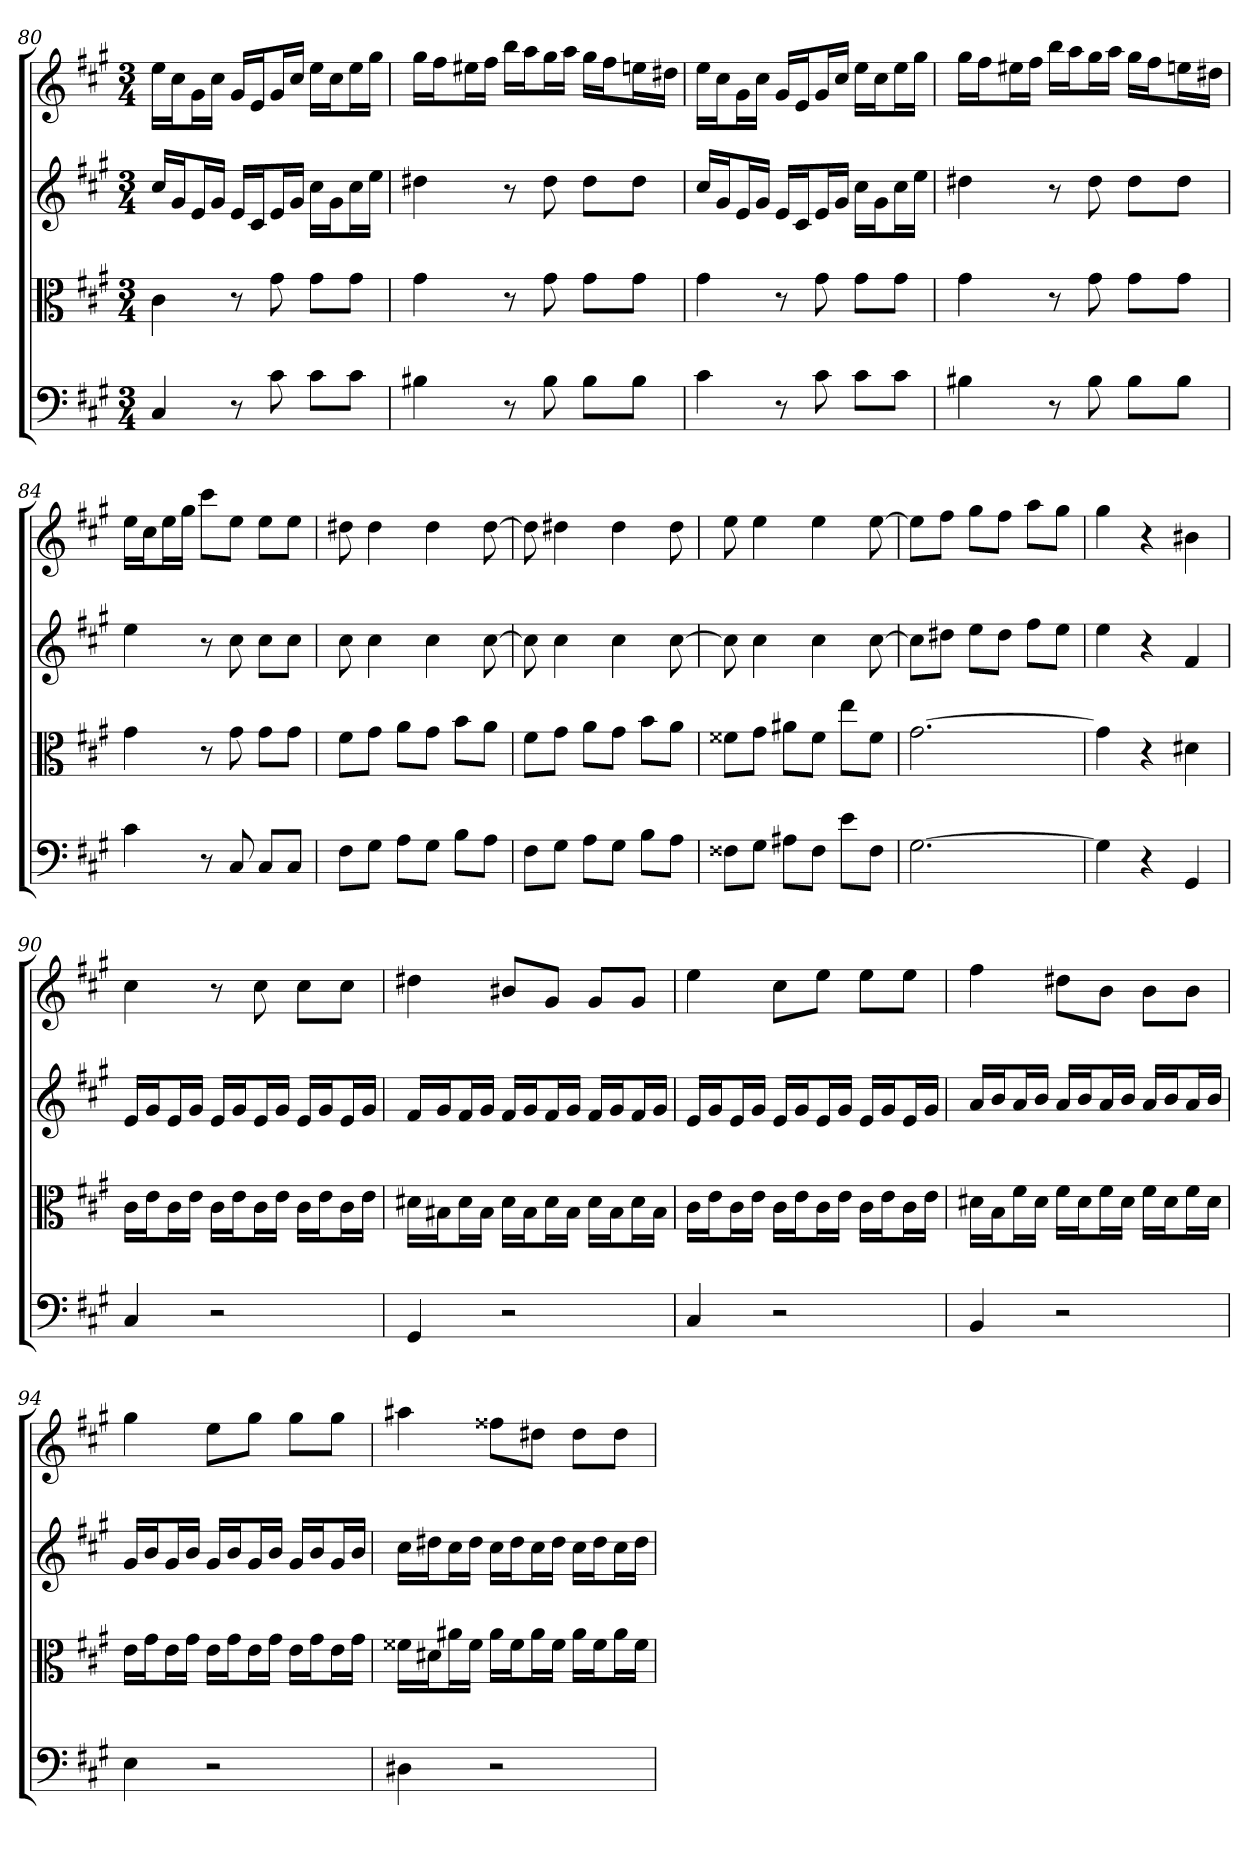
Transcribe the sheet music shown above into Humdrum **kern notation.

**kern	**kern	**kern	**kern
*part4	*part3	*part2	*part1
*staff4	*staff3	*staff2	*staff1
*clefF4	*clefC3	*	*
*k[f#c#g#]	*k[f#c#g#]	*k[f#c#g#]	*k[f#c#g#]
*f#:	*f#:	*f#:	*f#:
*M3/4	*M3/4	*M3/4	*M3/4
=80	=80	=80	=80
4C#	4c#	16cc#LL	16eeLL
.	.	16g#J	16cc#J
.	.	16eL	16g#L
.	.	16g#JJ	16cc#JJ
8r	8r	16eLL	16g#LL
.	.	16c#J	16eJ
8c#	8g#	16eL	16g#L
.	.	16g#JJ	16cc#JJ
8c#\L	8g#\L	16cc#LL	16eeLL
.	.	16g#J	16cc#J
8c#\J	8g#\J	16cc#L	16eeL
.	.	16eeJJ	16gg#JJ
=81	=81	=81	=81
4B#X	4g#	4dd#X	16gg#LL
.	.	.	16ff#J
.	.	.	16ee#XL
.	.	.	16ff#JJ
8r	8r	8r	16bbLL
.	.	.	16aaJ
8B#	8g#	8dd#	16gg#L
.	.	.	16aaJJ
8B#\L	8g#\L	8dd#L	16gg#LL
.	.	.	16ff#J
8B#\J	8g#\J	8dd#J	16eenL
.	.	.	16dd#XJJ
=82	=82	=82	=82
4c#	4g#	16cc#LL	16eeLL
.	.	16g#J	16cc#J
.	.	16eL	16g#L
.	.	16g#JJ	16cc#JJ
8r	8r	16eLL	16g#LL
.	.	16c#J	16eJ
8c#	8g#	16eL	16g#L
.	.	16g#JJ	16cc#JJ
8c#\L	8g#\L	16cc#LL	16eeLL
.	.	16g#J	16cc#J
8c#\J	8g#\J	16cc#L	16eeL
.	.	16eeJJ	16gg#JJ
=83	=83	=83	=83
4B#X	4g#	4dd#X	16gg#LL
.	.	.	16ff#J
.	.	.	16ee#XL
.	.	.	16ff#JJ
8r	8r	8r	16bbLL
.	.	.	16aaJ
8B#	8g#	8dd#	16gg#L
.	.	.	16aaJJ
8B#\L	8g#\L	8dd#L	16gg#LL
.	.	.	16ff#J
8B#\J	8g#\J	8dd#J	16eenL
.	.	.	16dd#XJJ
=84	=84	=84	=84
4c#	4g#	4ee	16eeLL
.	.	.	16cc#J
.	.	.	16eeL
.	.	.	16gg#JJ
8r	8r	8r	8ccc#L
8C#	8g#	8cc#	8eeJ
8C#/L	8g#\L	8cc#L	8eeL
8C#/J	8g#\J	8cc#J	8eeJ
=85	=85	=85	=85
8F#\L	8f#\L	8cc#	8dd#X
8G#\J	8g#\J	4cc#	4dd#
8A\L	8a\L	.	.
8G#\J	8g#\J	4cc#	4dd#
8B\L	8b\L	.	.
8A\J	8a\J	[8cc#	[8dd#
=86	=86	=86	=86
8F#\L	8f#\L	8cc#]	8dd#]
8G#\J	8g#\J	4cc#	4dd#X
8A\L	8a\L	.	.
8G#\J	8g#\J	4cc#	4dd#
8B\L	8b\L	.	.
8A\J	8a\J	[8cc#	8dd#
=87	=87	=87	=87
8F##X\L	8f##X\L	8cc#]	8ee
8G#\J	8g#\J	4cc#	4ee
8A#X\L	8a#X\L	.	.
8F##\J	8f##\J	4cc#	4ee
8e\L	8ee\L	.	.
8F##\J	8f##\J	[8cc#	[8ee
=88	=88	=88	=88
[2.G#	[2.g#	8cc#L]	8eeL]
.	.	8dd#XJ	8ff#J
.	.	8eeL	8gg#L
.	.	8dd#J	8ff#J
.	.	8ff#L	8aaL
.	.	8eeJ	8gg#J
=89	=89	=89	=89
4G#]	4g#]	4ee	4gg#
4r	4r	4r	4r
4GG#	4d#X	4f#	4b#X
=90	=90	=90	=90
4C#	16c#\LL	16eLL	4cc#
.	16e\J	16g#J	.
.	16c#\L	16eL	.
.	16e\JJ	16g#JJ	.
2r	16c#\LL	16eLL	8r
.	16e\J	16g#J	.
.	16c#\L	16eL	8cc#
.	16e\JJ	16g#JJ	.
.	16c#\LL	16eLL	8cc#L
.	16e\J	16g#J	.
.	16c#\L	16eL	8cc#J
.	16e\JJ	16g#JJ	.
=91	=91	=91	=91
4GG#	16d#X\LL	16f#LL	4dd#X
.	16B#X\J	16g#J	.
.	16d#\L	16f#L	.
.	16B#\JJ	16g#JJ	.
2r	16d#\LL	16f#LL	8b#XL
.	16B#\J	16g#J	.
.	16d#\L	16f#L	8g#J
.	16B#\JJ	16g#JJ	.
.	16d#\LL	16f#LL	8g#L
.	16B#\J	16g#J	.
.	16d#\L	16f#L	8g#J
.	16B#\JJ	16g#JJ	.
=92	=92	=92	=92
4C#	16c#\LL	16eLL	4ee
.	16e\J	16g#J	.
.	16c#\L	16eL	.
.	16e\JJ	16g#JJ	.
2r	16c#\LL	16eLL	8cc#L
.	16e\J	16g#J	.
.	16c#\L	16eL	8eeJ
.	16e\JJ	16g#JJ	.
.	16c#\LL	16eLL	8eeL
.	16e\J	16g#J	.
.	16c#\L	16eL	8eeJ
.	16e\JJ	16g#JJ	.
=93	=93	=93	=93
4BB	16d#X\LL	16aLL	4ff#
.	16B\J	16bJ	.
.	16f#\L	16aL	.
.	16d#\JJ	16bJJ	.
2r	16f#\LL	16aLL	8dd#XL
.	16d#\J	16bJ	.
.	16f#\L	16aL	8bJ
.	16d#\JJ	16bJJ	.
.	16f#\LL	16aLL	8bL
.	16d#\J	16bJ	.
.	16f#\L	16aL	8bJ
.	16d#\JJ	16bJJ	.
=94	=94	=94	=94
4E	16e\LL	16g#LL	4gg#
.	16g#\J	16bJ	.
.	16e\L	16g#L	.
.	16g#\JJ	16bJJ	.
2r	16e\LL	16g#LL	8eeL
.	16g#\J	16bJ	.
.	16e\L	16g#L	8gg#J
.	16g#\JJ	16bJJ	.
.	16e\LL	16g#LL	8gg#L
.	16g#\J	16bJ	.
.	16e\L	16g#L	8gg#J
.	16g#\JJ	16bJJ	.
=95	=95	=95	=95
4D#X	16f##X\LL	16cc#LL	4aa#X
.	16d#X\J	16dd#XJ	.
.	16a#X\L	16cc#L	.
.	16f##\JJ	16dd#JJ	.
2r	16a#\LL	16cc#LL	8ff##XL
.	16f##\J	16dd#J	.
.	16a#\L	16cc#L	8dd#XJ
.	16f##\JJ	16dd#JJ	.
.	16a#\LL	16cc#LL	8dd#L
.	16f##\J	16dd#J	.
.	16a#\L	16cc#L	8dd#J
.	16f##\JJ	16dd#JJ	.
=	=	=	=
*-	*-	*-	*-
